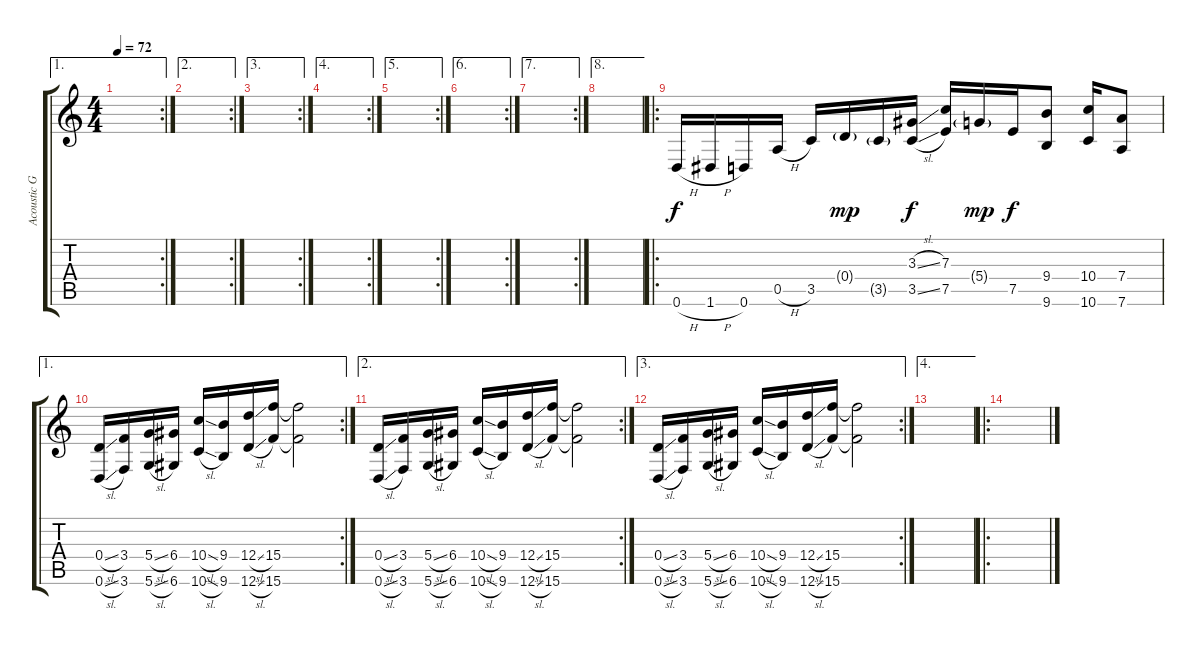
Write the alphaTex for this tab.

\track ("Acoustic Guitar" "Acoustic G") {instrument acousticguitarsteel}
\staff {score tabs}
\tuning (E4 A3 F3 D3 A2 D2) {hide}
\ae 1
\rc 2
\ts (4 4)
\tempo 72
\clef g2
\ks c
|
\ae 2
\rc 2
|
\ae 3
\rc 2
|
\ae 4
\rc 2
|
\ae 5
\rc 2
|
\ae 6
\rc 2
|
\ae 7
\rc 2
|
\ae 8
|
\ro
0.6{h}.16 1.6{h}.16 0.6.16 0.5{h}.16 3.5.16 0.4{g}.16{dy mp} 3.5{g}.16 (3.3{sl} 3.5{sl}).16{dy f} (7.3 7.5).16 5.4{g}.16{dy mp} 7.5.16{dy f} (9.4 9.6).8 (10.4 10.6).16 (7.4 7.6).8 |
\ae 1
\rc 2
(0.4{sl} 0.6{sl}).16 (3.4 3.6).16 (5.4{sl} 5.6{sl}).16 (6.4 6.6).16 (10.4{sl} 10.6{sl}).16 (9.4 9.6).16 (12.4{sl} 12.6{sl}).16 (15.4 15.6).16 (15.4{t} 15.6{t}).2 |
\ae 2
\rc 2
(0.4{sl} 0.6{sl}).16 (3.4 3.6).16 (5.4{sl} 5.6{sl}).16 (6.4 6.6).16 (10.4{sl} 10.6{sl}).16 (9.4 9.6).16 (12.4{sl} 12.6{sl}).16 (15.4 15.6).16 (15.4{t} 15.6{t}).2 |
\ae 3
\rc 2
(0.4{sl} 0.6{sl}).16 (3.4 3.6).16 (5.4{sl} 5.6{sl}).16 (6.4 6.6).16 (10.4{sl} 10.6{sl}).16 (9.4 9.6).16 (12.4{sl} 12.6{sl}).16 (15.4 15.6).16 (15.4{t} 15.6{t}).2 |
\ae 4
|
\ro
